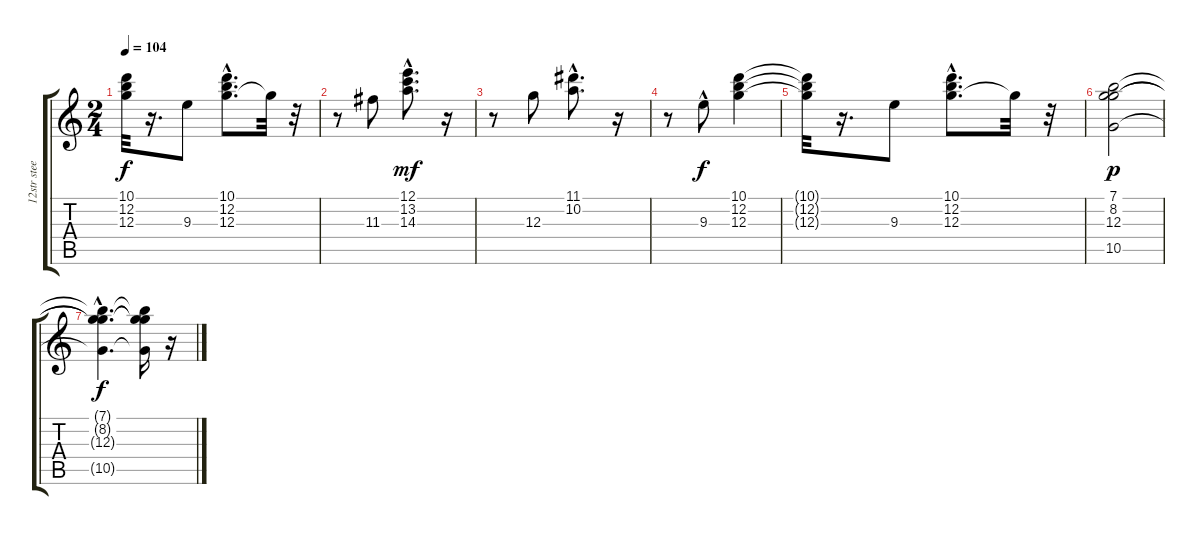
\track ("12str steel" "12str stee") {instrument acousticguitarsteel}
\staff {score tabs}
\tuning (E4 B3 G3 D3 A2 E2) {hide}
\ts (2 4)
\tempo 104
\clef g2
\ks c
(10.1{t} 12.2{t} 12.3{t}).32{dy f} r.16{d} 9.3.8 (10.1{hac} 12.2{hac} 12.3{hac}).8{d} 12.3{t}.32 r.32 |
r.8 11.3.8 (12.1 13.2{hac} 14.3).8{d dy mf} r.16 |
r.8 12.3.8 (11.1{hac} 10.2{hac}).8{d} r.16 |
r.8 9.3{hac}.8{dy f} (10.1 12.2 12.3).4 |
(10.1{t} 12.2{t} 12.3{t}).32 r.16{d} 9.3.8 (10.1{hac} 12.2{hac} 12.3{hac}).8{d} 12.3{t}.32 r.32 |
(7.1 8.2 12.3 10.5).2{dy p} |
(7.1{hac t} 8.2{hac t} 12.3{hac t} 10.5{hac t}).4{d dy f} (7.1{t} 8.2{t} 12.3{t} 10.5{t}).16 r.16
